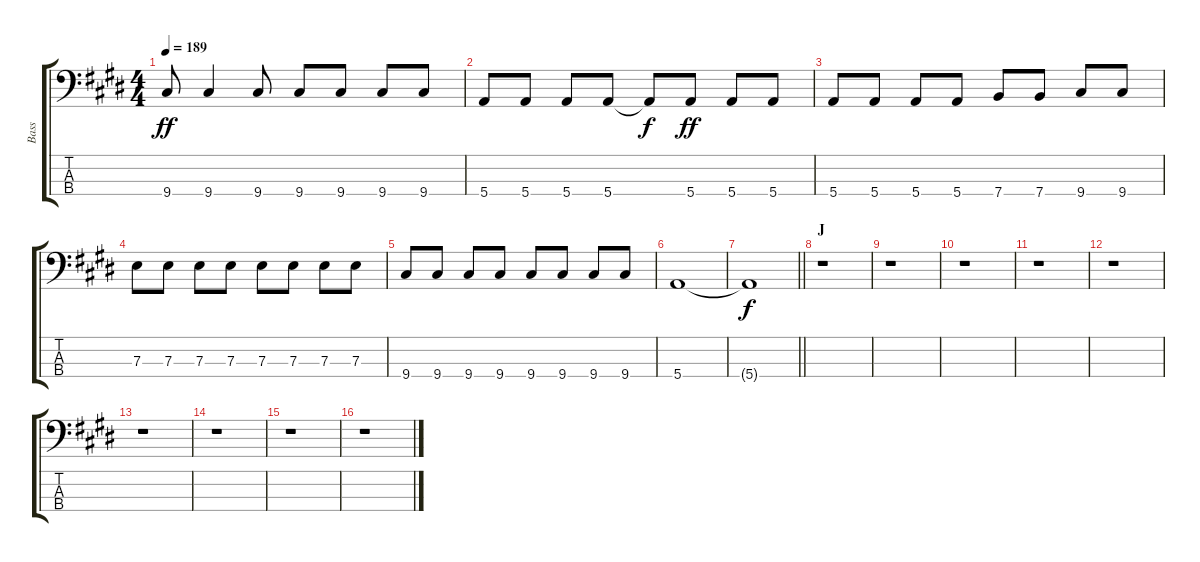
\track ("Bass" "Bass") {instrument electricbasspick}
\staff {score tabs}
\tuning (G2 D2 A1 E1) {hide}
\ts (4 4)
\tempo 189
\clef f4
\ks e
9.4.8{dy ff} 9.4.4 9.4.8 9.4.8 9.4.8 9.4.8 9.4.8 |
5.4.8 5.4.8 5.4.8 5.4.8 5.4{t}.8{dy f} 5.4.8{dy ff} 5.4.8 5.4.8 |
5.4.8 5.4.8 5.4.8 5.4.8 7.4.8 7.4.8 9.4.8 9.4.8 |
7.3.8 7.3.8 7.3.8 7.3.8 7.3.8 7.3.8 7.3.8 7.3.8 |
9.4.8 9.4.8 9.4.8 9.4.8 9.4.8 9.4.8 9.4.8 9.4.8 |
5.4.1 |
\barLineRight lightlight
5.4{t}.1{dy f} |
\section ("" "J")
r.1 |
r.1 |
r.1 |
r.1 |
r.1 |
r.1 |
r.1 |
r.1 |
r.1
